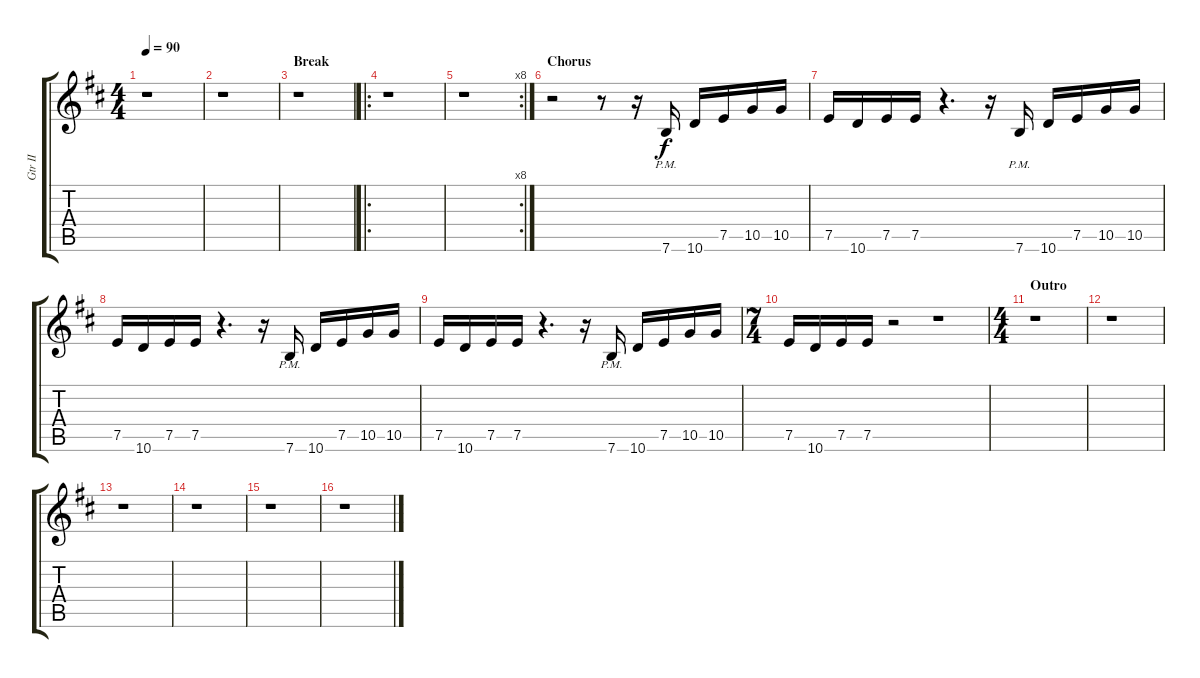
\track ("Gtr II" "Gtr II") {instrument electricguitarmuted}
\staff {score tabs}
\tuning (E4 B3 G3 D3 A2 E2) {hide}
\ts (4 4)
\tempo 90
\clef g2
\ks bminor
r.1{dy f} |
r.1 |
\section ("" "Break")
r.1 |
\ro
r.1 |
\rc 8
r.1 |
\section ("" "Chorus")
r.2 r.8 r.16 7.6{pm}.16 10.6.16 7.5.16 10.5.16 10.5.16 |
7.5.16 10.6.16 7.5.16 7.5.16 r.4{d} r.16 7.6{pm}.16 10.6.16 7.5.16 10.5.16 10.5.16 |
7.5.16 10.6.16 7.5.16 7.5.16 r.4{d} r.16 7.6{pm}.16 10.6.16 7.5.16 10.5.16 10.5.16 |
7.5.16 10.6.16 7.5.16 7.5.16 r.4{d} r.16 7.6{pm}.16 10.6.16 7.5.16 10.5.16 10.5.16 |
\ts (7 4)
7.5.16 10.6.16 7.5.16 7.5.16 r.2 r.1 |
\ts (4 4)
\section ("" "Outro")
r.1 |
r.1 |
r.1 |
r.1 |
r.1 |
r.1
